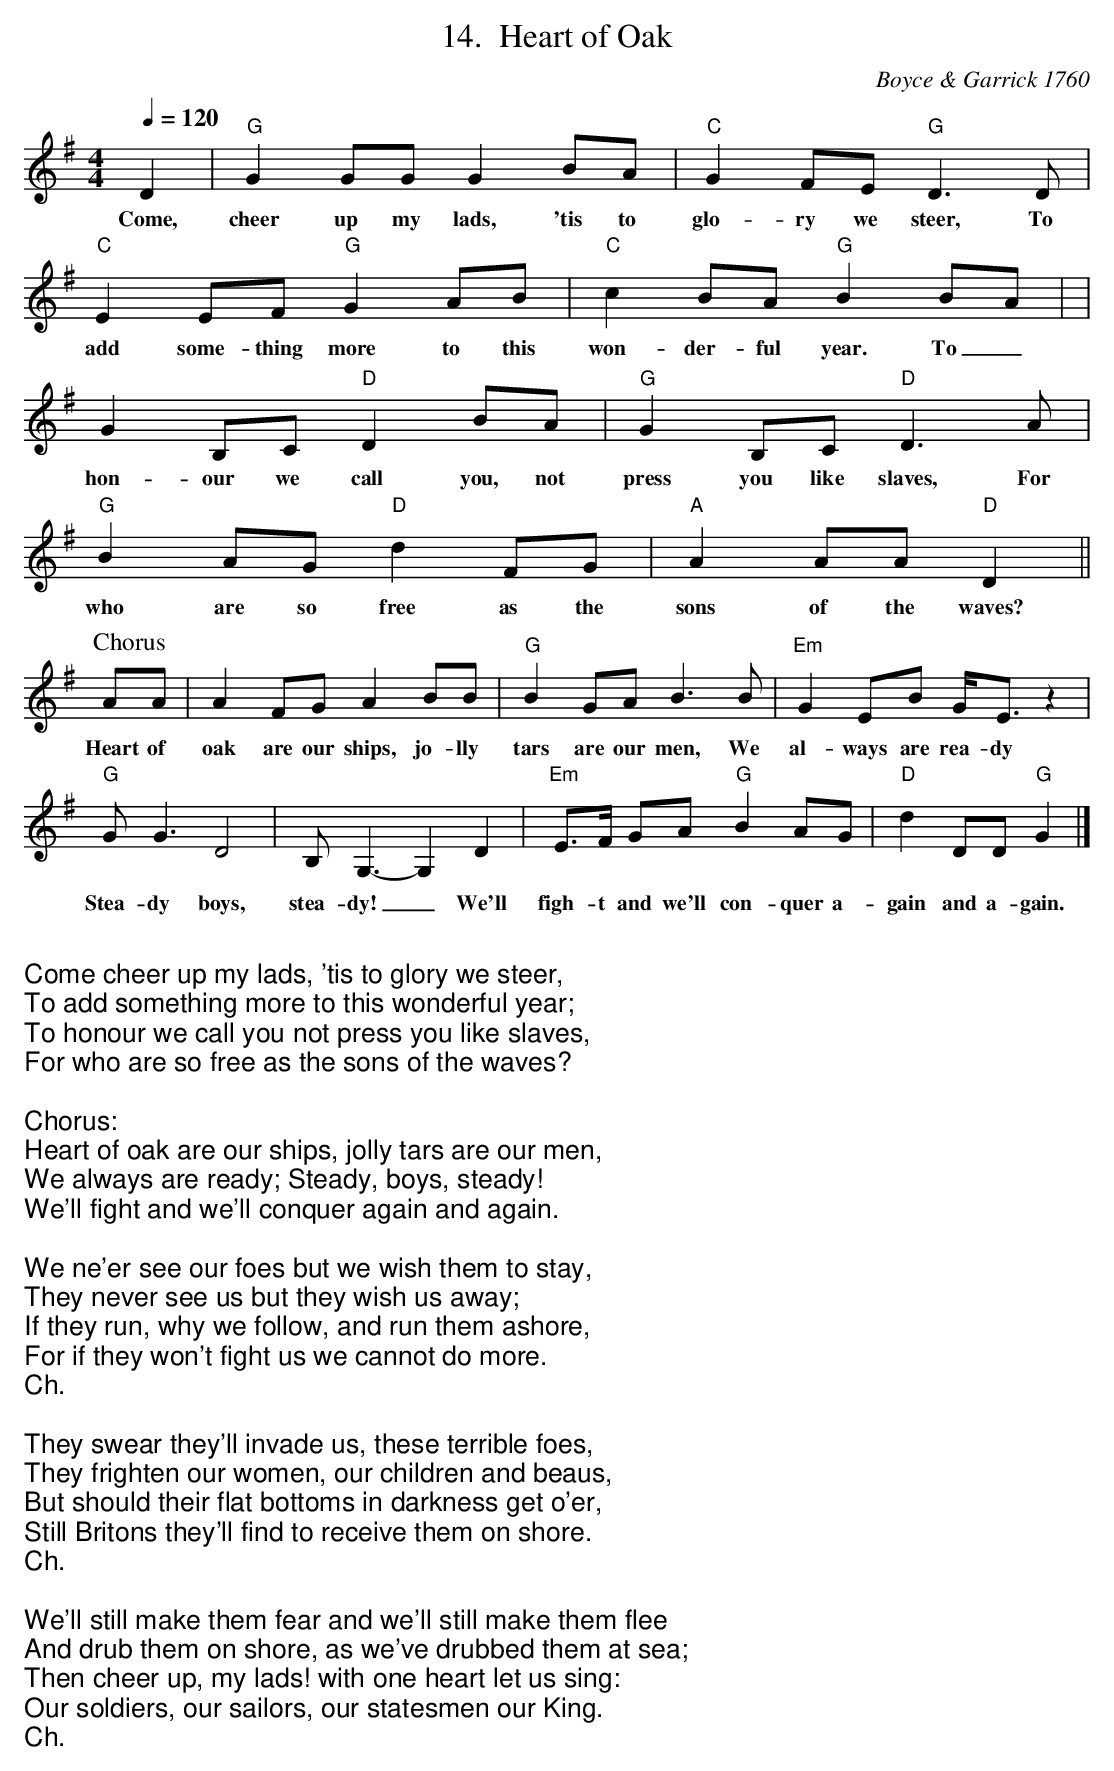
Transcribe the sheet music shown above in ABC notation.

X:1
T:Heart of Oak
C: Boyce & Garrick 1760
M:4/4
Q: 1/4=120
K:G
D2|"G"G2GGG2BA | "C"G2FE "G"D3D | "C"E2 EF "G"G2 AB | "C"c2BA "G"B2BA | |
w: Come, cheer up my lads, 'tis to glo-ry we steer, To add some-thing more to this won-der-ful year. To_
G2B,C "D"D2 BA | "G"G2 B,C "D"D3A | "G"B2AG "D"d2 FG | "A"A2AA "D"D2 ||
w:hon-our we call you, not press you like slaves, For who are so free as the sons of the waves?
P:Chorus
AA|A2FG A2BB | "G"B2GA B3B | "Em"G2EB G/E3/ z2 |
w:Heart of oak are our ships, jo-lly tars are our men, We al-ways are rea-dy
"G"G G3D4| B,G,3,- G,2,D2 | "Em"E3/F/ GA "G"B2 AG|"D"d2 DD "G"G2 |]
w:Stea-dy boys, stea-dy!_ We'll figh-t and we'll con-quer a-gain and a-gain.
%%newpage
W: Come cheer up my lads, 'tis to glory we steer,
W: To add something more to this wonderful year;
W: To honour we call you not press you like slaves,
W: For who are so free as the sons of the waves?
W:
W: Chorus:
W: Heart of oak are our ships, jolly tars are our men,
W: We always are ready; Steady, boys, steady!
W: We'll fight and we'll conquer again and again.
W:
W: We ne'er see our foes but we wish them to stay,
W: They never see us but they wish us away;
W: If they run, why we follow, and run them ashore,
W: For if they won't fight us we cannot do more.
W: Ch.
W:
W: They swear they'll invade us, these terrible foes,
W: They frighten our women, our children and beaus,
W: But should their flat bottoms in darkness get o'er,
W: Still Britons they'll find to receive them on shore.
W:  Ch.
W:
W: We'll still make them fear and we'll still make them flee
W: And drub them on shore, as we've drubbed them at sea;
W: Then cheer up, my lads! with one heart let us sing:
W: Our soldiers, our sailors, our statesmen our King.
W: Ch.
W:
